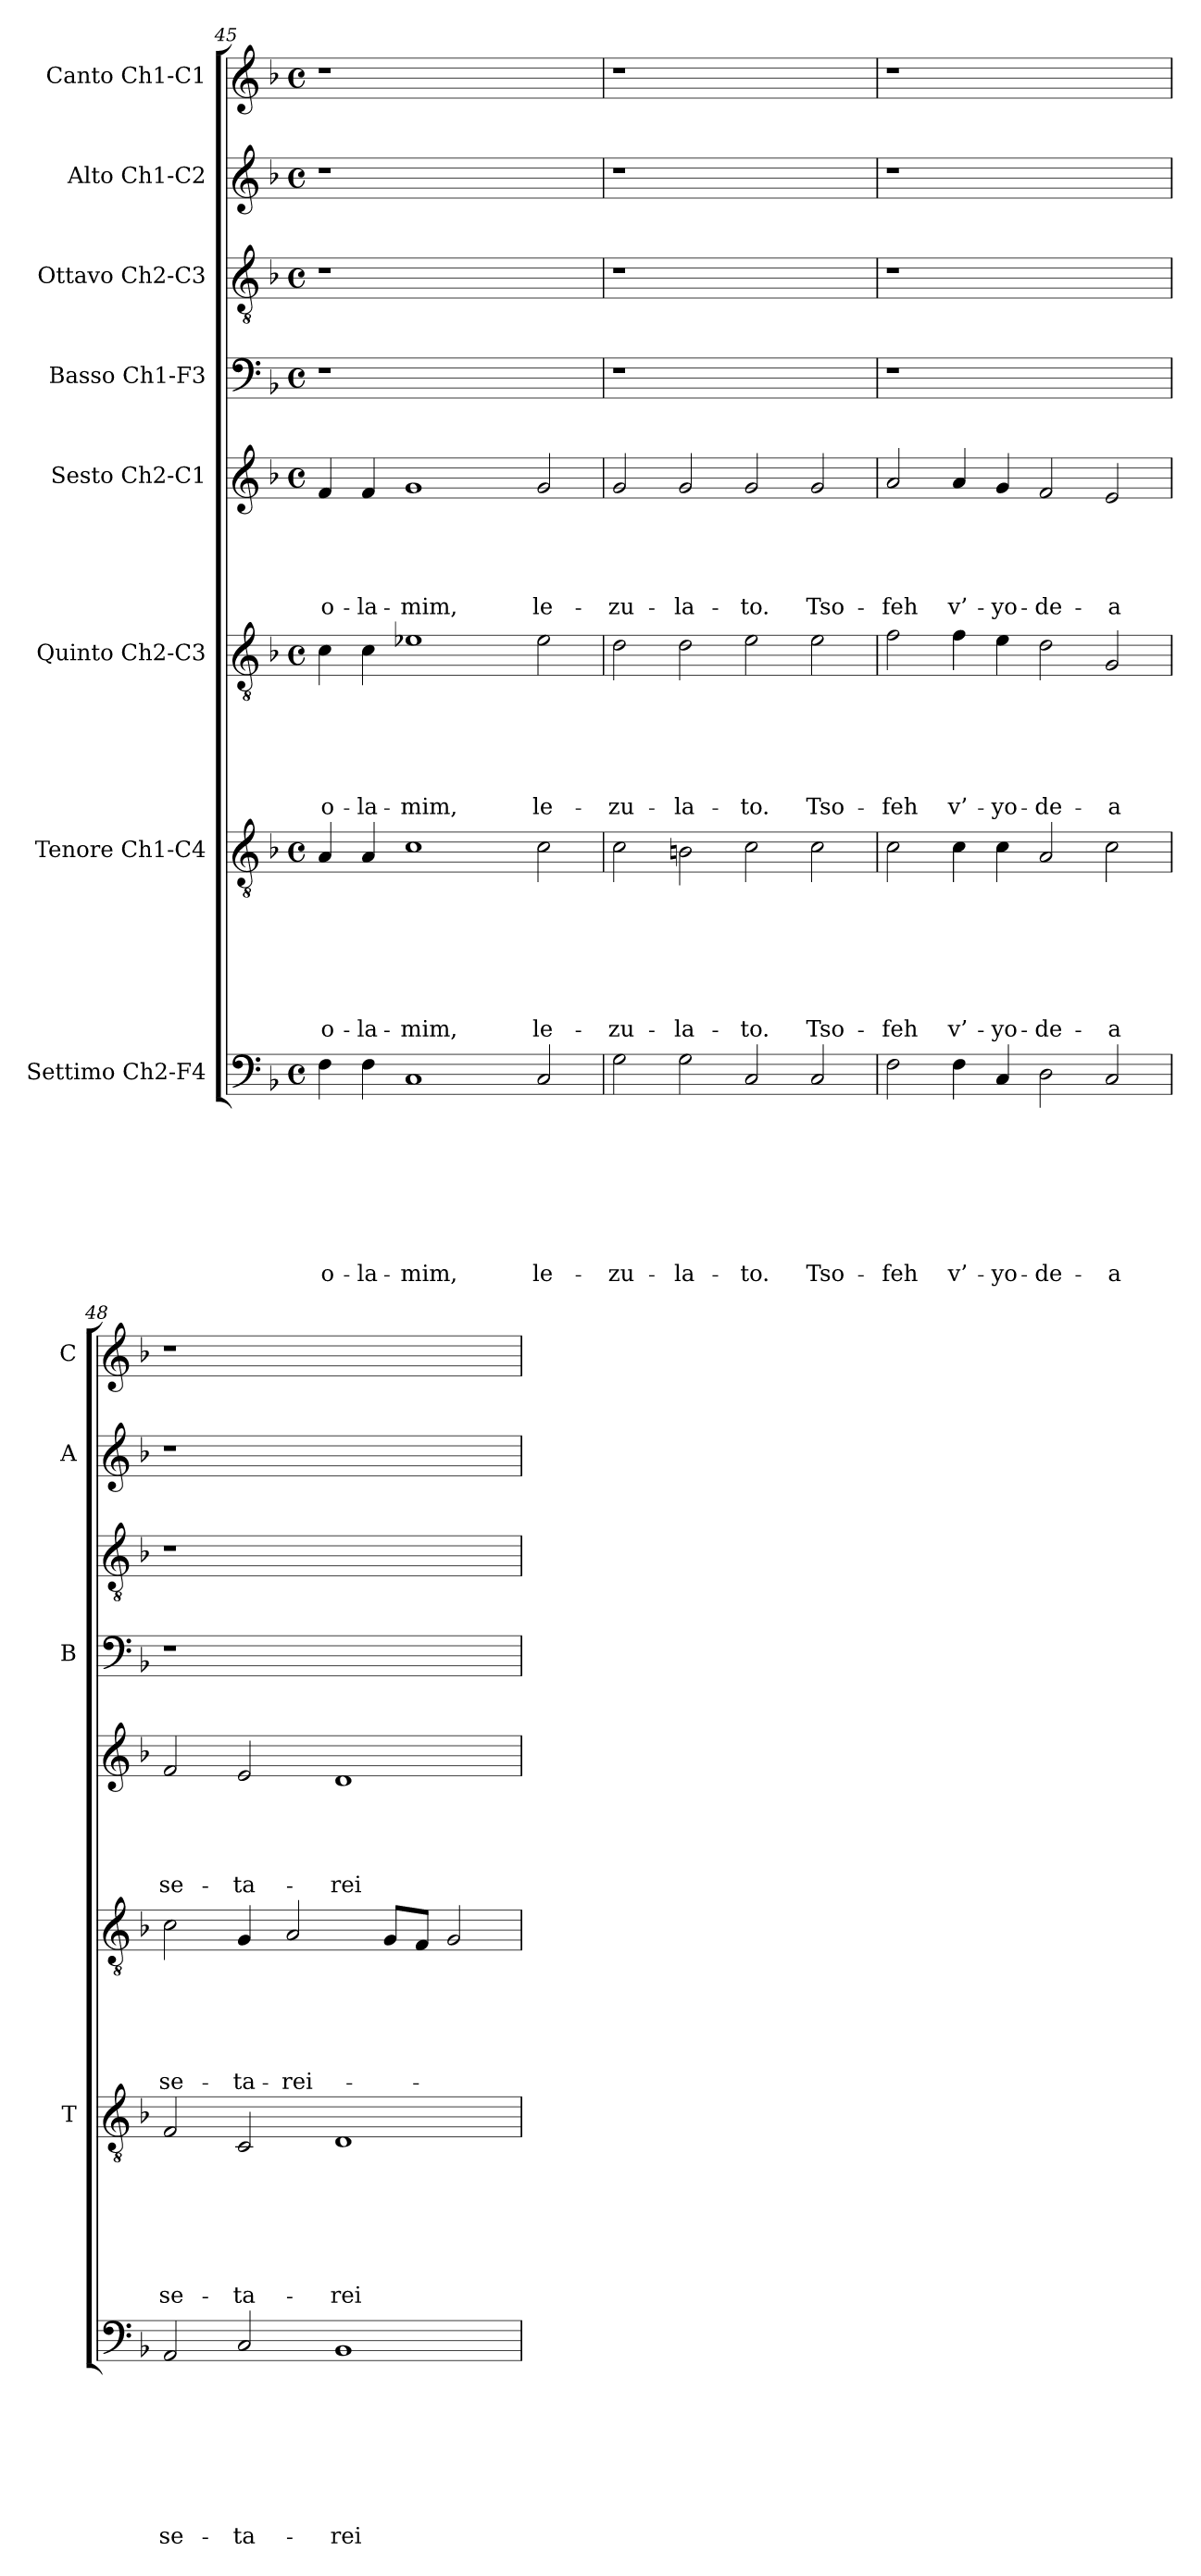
**kern	**text	**text	**text	**text	**text	**text	**text	**text	**kern	**text	**text	**text	**text	**text	**text	**text	**kern	**text	**text	**text	**text	**text	**text	**kern	**text	**text	**text	**text	**text	**kern	**kern	**kern	**kern
*part8	*part8	*part8	*part8	*part8	*part8	*part8	*part8	*part8	*part7	*part7	*part7	*part7	*part7	*part7	*part7	*part7	*part6	*part6	*part6	*part6	*part6	*part6	*part6	*part5	*part5	*part5	*part5	*part5	*part5	*part4	*part3	*part2	*part1
*staff8	*staff8	*staff8	*staff8	*staff8	*staff8	*staff8	*staff8	*staff8	*staff7	*staff7	*staff7	*staff7	*staff7	*staff7	*staff7	*staff7	*staff6	*staff6	*staff6	*staff6	*staff6	*staff6	*staff6	*staff5	*staff5	*staff5	*staff5	*staff5	*staff5	*staff4	*staff3	*staff2	*staff1
*I"Settimo Ch2-F4	*	*	*	*	*	*	*	*	*I"Tenore Ch1-C4	*	*	*	*	*	*	*	*I"Quinto Ch2-C3	*	*	*	*	*	*	*I"Sesto Ch2-C1	*	*	*	*	*	*I"Basso Ch1-F3	*I"Ottavo Ch2-C3	*I"Alto Ch1-C2	*I"Canto Ch1-C1
*	*	*	*	*	*	*	*	*	*I'T	*	*	*	*	*	*	*	*	*	*	*	*	*	*	*	*	*	*	*	*	*I'B	*	*I'A	*I'C
*clefF4	*	*	*	*	*	*	*	*	*clefGv2	*	*	*	*	*	*	*	*clefGv2	*	*	*	*	*	*	*clefG2	*	*	*	*	*	*clefF4	*clefGv2	*clefG2	*clefG2
*k[b-]	*	*	*	*	*	*	*	*	*k[b-]	*	*	*	*	*	*	*	*k[b-]	*	*	*	*	*	*	*k[b-]	*	*	*	*	*	*k[b-]	*k[b-]	*k[b-]	*k[b-]
*F:	*	*	*	*	*	*	*	*	*F:	*	*	*	*	*	*	*	*F:	*	*	*	*	*	*	*F:	*	*	*	*	*	*F:	*F:	*F:	*F:
*M4/4	*	*	*	*	*	*	*	*	*M4/4	*	*	*	*	*	*	*	*M4/4	*	*	*	*	*	*	*M4/4	*	*	*	*	*	*M4/4	*M4/4	*M4/4	*M4/4
*met(c)	*	*	*	*	*	*	*	*	*met(c)	*	*	*	*	*	*	*	*met(c)	*	*	*	*	*	*	*met(c)	*	*	*	*	*	*met(c)	*met(c)	*met(c)	*met(c)
=45	=45	=45	=45	=45	=45	=45	=45	=45	=45	=45	=45	=45	=45	=45	=45	=45	=45	=45	=45	=45	=45	=45	=45	=45	=45	=45	=45	=45	=45	=45	=45	=45	=45
!	!	!	!	!	!	!	!	!LO:LY:b	!	!	!	!	!	!	!	!LO:LY:b	!	!	!	!	!	!	!LO:LY:b	!	!	!	!	!	!LO:LY:b	!	!	!	!
4F\	.	.	.	.	.	.	.	-o-	4A/	.	.	.	.	.	.	-o-	4c\	.	.	.	.	.	-o-	4f/	.	.	.	.	-o-	1r	1r	1r	1r
!	!	!	!	!	!	!	!	!LO:LY:b	!	!	!	!	!	!	!	!LO:LY:b	!	!	!	!	!	!	!LO:LY:b	!	!	!	!	!	!LO:LY:b	!	!	!	!
4F\	.	.	.	.	.	.	.	-la-	4A/	.	.	.	.	.	.	-la-	4c\	.	.	.	.	.	-la-	4f/	.	.	.	.	-la-	.	.	.	.
!	!	!	!	!	!	!	!	!LO:LY:b	!	!	!	!	!	!	!	!LO:LY:b	!	!	!	!	!	!	!LO:LY:b	!	!	!	!	!	!LO:LY:b	!	!	!	!
1C	.	.	.	.	.	.	.	-mim,	1c	.	.	.	.	.	.	-mim,	1e-X	.	.	.	.	.	-mim,	1g	.	.	.	.	-mim,	.	.	.	.
.	.	.	.	.	.	.	.	.	.	.	.	.	.	.	.	.	.	.	.	.	.	.	.	.	.	.	.	.	.	1ryy	1ryy	1ryy	1ryy
!	!	!	!	!	!	!	!	!LO:LY:b	!	!	!	!	!	!	!	!LO:LY:b	!	!	!	!	!	!	!LO:LY:b	!	!	!	!	!	!LO:LY:b	!	!	!	!
2C/	.	.	.	.	.	.	.	le-	2c\	.	.	.	.	.	.	le-	2e-\	.	.	.	.	.	le-	2g/	.	.	.	.	le-	.	.	.	.
!!LO:LB:g=z
=46	=46	=46	=46	=46	=46	=46	=46	=46	=46	=46	=46	=46	=46	=46	=46	=46	=46	=46	=46	=46	=46	=46	=46	=46	=46	=46	=46	=46	=46	=46	=46	=46	=46
!	!	!	!	!	!	!	!	!LO:LY:b	!	!	!	!	!	!	!	!LO:LY:b	!	!	!	!	!	!	!LO:LY:b	!	!	!	!	!	!LO:LY:b	!	!	!	!
2G\	.	.	.	.	.	.	.	-zu-	2c\	.	.	.	.	.	.	-zu-	2d\	.	.	.	.	.	-zu-	2g/	.	.	.	.	-zu-	1r	1r	1r	1r
!	!	!	!	!	!	!	!	!LO:LY:b	!	!	!	!	!	!	!	!LO:LY:b	!	!	!	!	!	!	!LO:LY:b	!	!	!	!	!	!LO:LY:b	!	!	!	!
2G\	.	.	.	.	.	.	.	-la-	2Bn\	.	.	.	.	.	.	-la-	2d\	.	.	.	.	.	-la-	2g/	.	.	.	.	-la-	.	.	.	.
!	!	!	!	!	!	!	!	!LO:LY:b	!	!	!	!	!	!	!	!LO:LY:b	!	!	!	!	!	!	!LO:LY:b	!	!	!	!	!	!LO:LY:b	!	!	!	!
2C/	.	.	.	.	.	.	.	-to.	2c\	.	.	.	.	.	.	-to.	2e\	.	.	.	.	.	-to.	2g/	.	.	.	.	-to.	1ryy	1ryy	1ryy	1ryy
!	!	!	!	!	!	!	!	!LO:LY:b	!	!	!	!	!	!	!	!LO:LY:b	!	!	!	!	!	!	!LO:LY:b	!	!	!	!	!	!LO:LY:b	!	!	!	!
2C/	.	.	.	.	.	.	.	Tso-	2c\	.	.	.	.	.	.	Tso-	2e\	.	.	.	.	.	Tso-	2g/	.	.	.	.	Tso-	.	.	.	.
=47	=47	=47	=47	=47	=47	=47	=47	=47	=47	=47	=47	=47	=47	=47	=47	=47	=47	=47	=47	=47	=47	=47	=47	=47	=47	=47	=47	=47	=47	=47	=47	=47	=47
!	!	!	!	!	!	!	!	!LO:LY:b	!	!	!	!	!	!	!	!LO:LY:b	!	!	!	!	!	!	!LO:LY:b	!	!	!	!	!	!LO:LY:b	!	!	!	!
2F\	.	.	.	.	.	.	.	-feh	2c\	.	.	.	.	.	.	-feh	2f\	.	.	.	.	.	-feh	2a/	.	.	.	.	-feh	1r	1r	1r	1r
!	!	!	!	!	!	!	!	!LO:LY:b	!	!	!	!	!	!	!	!LO:LY:b	!	!	!	!	!	!	!LO:LY:b	!	!	!	!	!	!LO:LY:b	!	!	!	!
4F\	.	.	.	.	.	.	.	v’-	4c\	.	.	.	.	.	.	v’-	4f\	.	.	.	.	.	v’-	4a/	.	.	.	.	v’-	.	.	.	.
!	!	!	!	!	!	!	!	!LO:LY:b	!	!	!	!	!	!	!	!LO:LY:b	!	!	!	!	!	!	!LO:LY:b	!	!	!	!	!	!LO:LY:b	!	!	!	!
4C/	.	.	.	.	.	.	.	-yo-	4c\	.	.	.	.	.	.	-yo-	4e\	.	.	.	.	.	-yo-	4g/	.	.	.	.	-yo-	.	.	.	.
!	!	!	!	!	!	!	!	!LO:LY:b	!	!	!	!	!	!	!	!LO:LY:b	!	!	!	!	!	!	!LO:LY:b	!	!	!	!	!	!LO:LY:b	!	!	!	!
2D\	.	.	.	.	.	.	.	-de-	2A/	.	.	.	.	.	.	-de-	2d\	.	.	.	.	.	-de-	2f/	.	.	.	.	-de-	1ryy	1ryy	1ryy	1ryy
!	!	!	!	!	!	!	!	!LO:LY:b	!	!	!	!	!	!	!	!LO:LY:b	!	!	!	!	!	!	!LO:LY:b	!	!	!	!	!	!LO:LY:b	!	!	!	!
2C/	.	.	.	.	.	.	.	-a	2c\	.	.	.	.	.	.	-a	2G/	.	.	.	.	.	-a	2e/	.	.	.	.	-a	.	.	.	.
=48	=48	=48	=48	=48	=48	=48	=48	=48	=48	=48	=48	=48	=48	=48	=48	=48	=48	=48	=48	=48	=48	=48	=48	=48	=48	=48	=48	=48	=48	=48	=48	=48	=48
!	!	!	!	!	!	!	!	!LO:LY:b	!	!	!	!	!	!	!	!LO:LY:b	!	!	!	!	!	!	!LO:LY:b	!	!	!	!	!	!LO:LY:b	!	!	!	!
2AA/	.	.	.	.	.	.	.	se-	2F/	.	.	.	.	.	.	se-	2c\	.	.	.	.	.	se-	2f/	.	.	.	.	se-	1r	1r	1r	1r
!	!	!	!	!	!	!	!	!LO:LY:b	!	!	!	!	!	!	!	!LO:LY:b	!	!	!	!	!	!	!LO:LY:b	!	!	!	!	!	!LO:LY:b	!	!	!	!
2C/	.	.	.	.	.	.	.	-ta-	2C/	.	.	.	.	.	.	-ta-	4G/	.	.	.	.	.	-ta-	2e/	.	.	.	.	-ta-	.	.	.	.
!	!	!	!	!	!	!	!	!	!	!	!	!	!	!	!	!	!	!	!	!	!	!	!LO:LY:b	!	!	!	!	!	!	!	!	!	!
.	.	.	.	.	.	.	.	.	.	.	.	.	.	.	.	.	2A/	.	.	.	.	.	-rei-	.	.	.	.	.	.	.	.	.	.
!	!	!	!	!	!	!	!	!LO:LY:b	!	!	!	!	!	!	!	!LO:LY:b	!	!	!	!	!	!	!	!	!	!	!	!	!LO:LY:b	!	!	!	!
1BB-	.	.	.	.	.	.	.	-rei-	1D	.	.	.	.	.	.	-rei-	.	.	.	.	.	.	.	1d	.	.	.	.	-rei-	1ryy	1ryy	1ryy	1ryy
.	.	.	.	.	.	.	.	.	.	.	.	.	.	.	.	.	8G/L	.	.	.	.	.	.	.	.	.	.	.	.	.	.	.	.
.	.	.	.	.	.	.	.	.	.	.	.	.	.	.	.	.	8F/J	.	.	.	.	.	.	.	.	.	.	.	.	.	.	.	.
.	.	.	.	.	.	.	.	.	.	.	.	.	.	.	.	.	2G/	.	.	.	.	.	.	.	.	.	.	.	.	.	.	.	.
=	=	=	=	=	=	=	=	=	=	=	=	=	=	=	=	=	=	=	=	=	=	=	=	=	=	=	=	=	=	=	=	=	=
*-	*-	*-	*-	*-	*-	*-	*-	*-	*-	*-	*-	*-	*-	*-	*-	*-	*-	*-	*-	*-	*-	*-	*-	*-	*-	*-	*-	*-	*-	*-	*-	*-	*-
